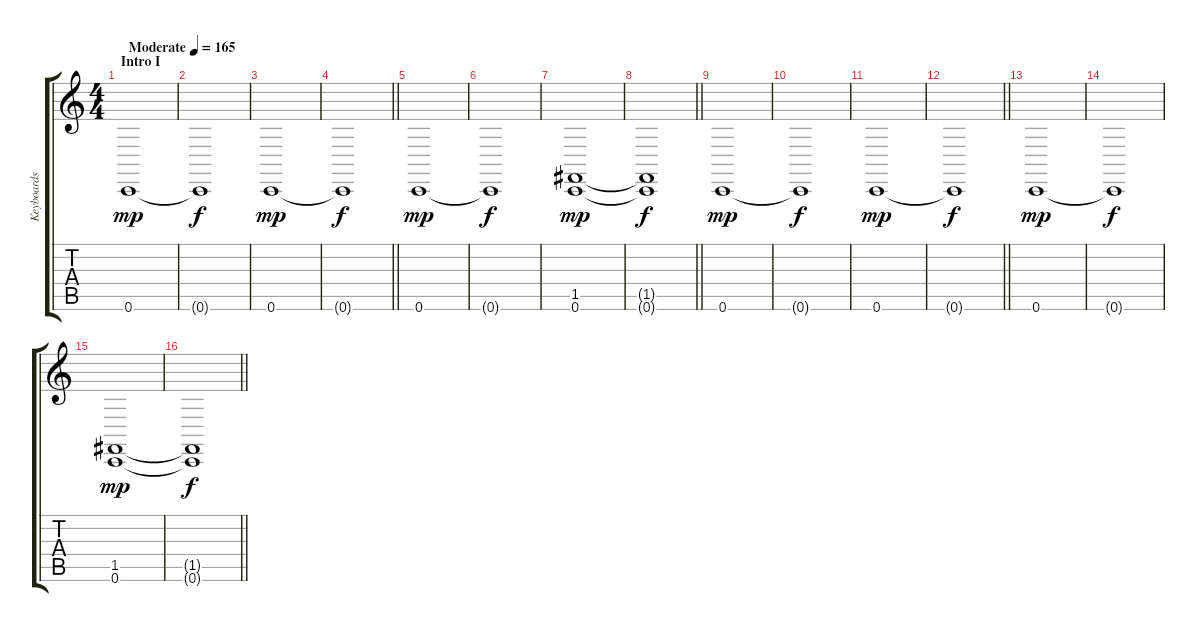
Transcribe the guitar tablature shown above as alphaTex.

\track ("Keyboards" "Keyboards") {instrument stringensemble1}
\staff {score tabs}
\tuning (C4 G3 Eb3 Bb2 F2 C2) {hide}
\ts (4 4)
\section ("" "Intro I")
\tempo (165 "Moderate")
\clef g2
\ks c
0.6.1{dy mp instrument stringensemble1} |
0.6{t}.1{dy f} |
0.6.1{dy mp} |
\barLineRight lightlight
0.6{t}.1{dy f} |
0.6.1{dy mp} |
0.6{t}.1{dy f} |
(1.5 0.6).1{dy mp} |
\barLineRight lightlight
(1.5{t} 0.6{t}).1{dy f} |
0.6.1{dy mp} |
0.6{t}.1{dy f} |
0.6.1{dy mp} |
\barLineRight lightlight
0.6{t}.1{dy f} |
0.6.1{dy mp} |
0.6{t}.1{dy f} |
(1.5 0.6).1{dy mp} |
\barLineRight lightlight
(1.5{t} 0.6{t}).1{dy f}
